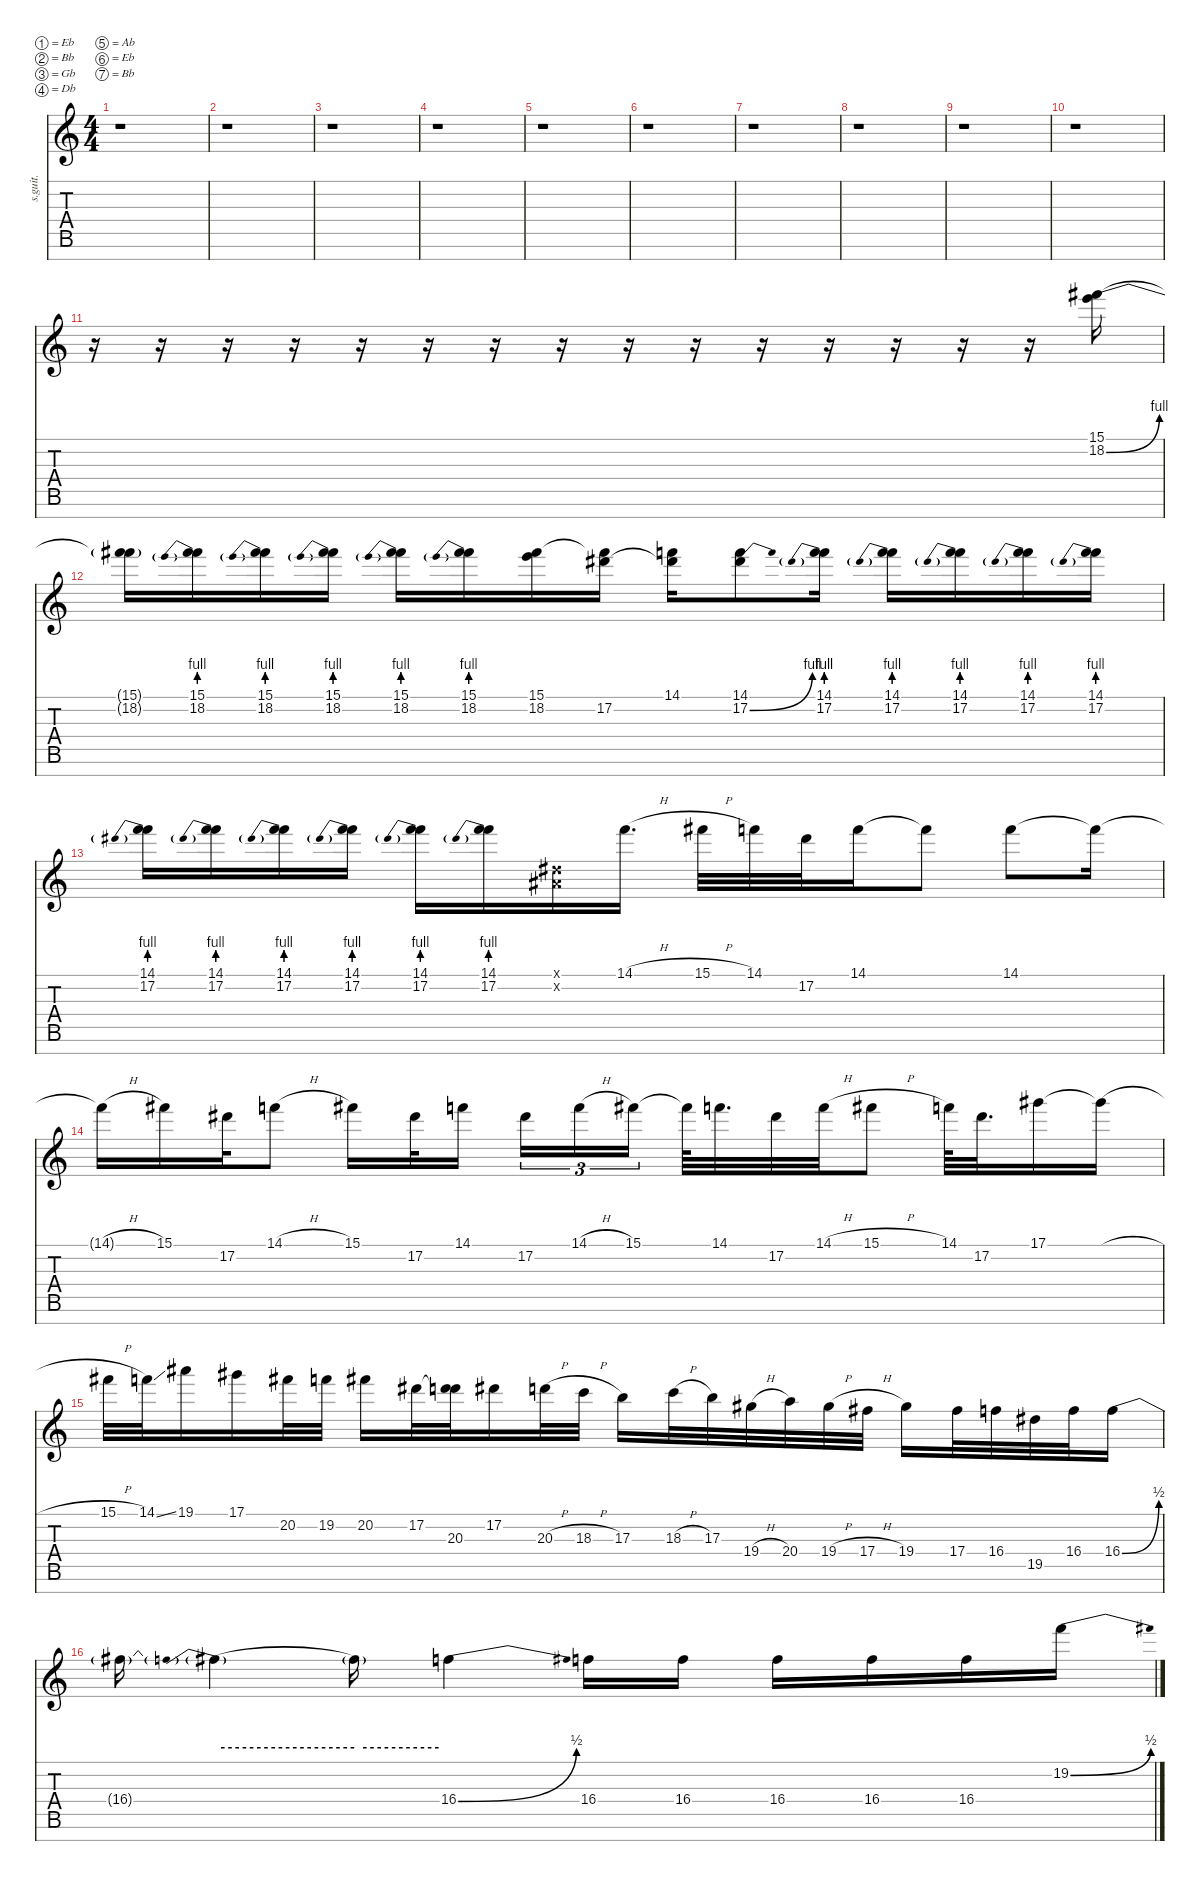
\defaultSystemsLayout 4
\hideDynamics
\bracketExtendMode nobrackets
\track ("Fredrik Thordendal Lead" "s.guit.") {instrument distortionguitar}
\staff {score tabs}
\tuning (Eb4 Bb3 Gb3 Db3 Ab2 Eb2 Bb1)
\ts (4 4)
\tempo (110 hide)
\clef g2
\ks c
r.1{dy f} |
r.1 |
r.1 |
r.1 |
r.1 |
r.1 |
r.1 |
r.1 |
r.1 |
r.1 |
r.16 r.16 r.16 r.16 r.16 r.16 r.16 r.16 r.16 r.16 r.16 r.16 r.16 r.16 r.16 (15.1{acc #} 18.2{be (bend 0 0 15 4)}).16{lyrics (0 "") lyrics (1 "") lyrics (2 "") lyrics (3 "") lyrics (4 "")} |
(15.1{t acc #} 18.2{t}).16{lyrics (0 "") lyrics (1 "") lyrics (2 "") lyrics (3 "") lyrics (4 "")} (15.1{acc #} 18.2{be (prebend 0 4 60 4)}).16{lyrics (0 "") lyrics (1 "") lyrics (2 "") lyrics (3 "") lyrics (4 "")} (15.1{acc #} 18.2{be (prebend 0 4 60 4)}).16{lyrics (0 "") lyrics (1 "") lyrics (2 "") lyrics (3 "") lyrics (4 "")} (15.1{acc #} 18.2{be (prebend 0 4 60 4)}).16{lyrics (0 "") lyrics (1 "") lyrics (2 "") lyrics (3 "") lyrics (4 "")} (15.1{acc #} 18.2{be (prebend 0 4 60 4)}).16{lyrics (0 "") lyrics (1 "") lyrics (2 "") lyrics (3 "") lyrics (4 "")} (15.1{acc #} 18.2{be (prebend 0 4 60 4)}).16{lyrics (0 "") lyrics (1 "") lyrics (2 "") lyrics (3 "") lyrics (4 "")} (15.1{acc #} 18.2).16{lyrics (0 "") lyrics (1 "") lyrics (2 "") lyrics (3 "") lyrics (4 "")} (15.1{t acc #} 17.2{acc #}).16{lyrics (0 "") lyrics (1 "") lyrics (2 "") lyrics (3 "") lyrics (4 "")} (14.1 17.2{t acc #}).16{lyrics (0 "") lyrics (1 "") lyrics (2 "") lyrics (3 "") lyrics (4 "")} (14.1 17.2{be (bend 0 0 15 4) acc #}).8{lyrics (0 "") lyrics (1 "") lyrics (2 "") lyrics (3 "") lyrics (4 "")} (14.1 17.2{be (prebend 0 4 60 4)}).16{lyrics (0 "") lyrics (1 "") lyrics (2 "") lyrics (3 "") lyrics (4 "")} (14.1 17.2{be (prebend 0 4 60 4)}).16{lyrics (0 "") lyrics (1 "") lyrics (2 "") lyrics (3 "") lyrics (4 "")} (14.1 17.2{be (prebend 0 4 60 4)}).16{lyrics (0 "") lyrics (1 "") lyrics (2 "") lyrics (3 "") lyrics (4 "")} (14.1 17.2{be (prebend 0 4 60 4)}).16{lyrics (0 "") lyrics (1 "") lyrics (2 "") lyrics (3 "") lyrics (4 "")} (14.1 17.2{be (prebend 0 4 60 4)}).16{lyrics (0 "") lyrics (1 "") lyrics (2 "") lyrics (3 "") lyrics (4 "")} |
(14.1 17.2{be (prebend 0 4 60 4)}).16{lyrics (0 "") lyrics (1 "") lyrics (2 "") lyrics (3 "") lyrics (4 "")} (14.1 17.2{be (prebend 0 4 60 4)}).16{lyrics (0 "") lyrics (1 "") lyrics (2 "") lyrics (3 "") lyrics (4 "")} (14.1 17.2{be (prebend 0 4 60 4)}).16{lyrics (0 "") lyrics (1 "") lyrics (2 "") lyrics (3 "") lyrics (4 "")} (14.1 17.2{be (prebend 0 4 60 4)}).16{lyrics (0 "") lyrics (1 "") lyrics (2 "") lyrics (3 "") lyrics (4 "")} (14.1 17.2{be (prebend 0 4 60 4)}).16{lyrics (0 "") lyrics (1 "") lyrics (2 "") lyrics (3 "") lyrics (4 "")} (14.1 17.2{be (prebend 0 4 60 4)}).16{lyrics (0 "") lyrics (1 "") lyrics (2 "") lyrics (3 "") lyrics (4 "")} (0.1{x acc #} 0.2{x acc #}).16{lyrics (0 "") lyrics (1 "") lyrics (2 "") lyrics (3 "") lyrics (4 "")} 14.1{h}.16{d lyrics (0 "") lyrics (1 "") lyrics (2 "") lyrics (3 "") lyrics (4 "")} 15.1{h acc #}.32{lyrics (0 "") lyrics (1 "") lyrics (2 "") lyrics (3 "") lyrics (4 "")} 14.1.32{lyrics (0 "") lyrics (1 "") lyrics (2 "") lyrics (3 "") lyrics (4 "")} 17.2{acc #}.32{lyrics (0 "") lyrics (1 "") lyrics (2 "") lyrics (3 "") lyrics (4 "")} 14.1.16{lyrics (0 "") lyrics (1 "") lyrics (2 "") lyrics (3 "") lyrics (4 "")} 14.1{t}.8{lyrics (0 "") lyrics (1 "") lyrics (2 "") lyrics (3 "") lyrics (4 "")} 14.1.8{lyrics (0 "") lyrics (1 "") lyrics (2 "") lyrics (3 "") lyrics (4 "")} 14.1{t}.16{lyrics (0 "") lyrics (1 "") lyrics (2 "") lyrics (3 "") lyrics (4 "")} |
14.1{h t}.16{lyrics (0 "") lyrics (1 "") lyrics (2 "") lyrics (3 "") lyrics (4 "") dy ff} 15.1{acc #}.16{lyrics (0 "") lyrics (1 "") lyrics (2 "") lyrics (3 "") lyrics (4 "") dy f} 17.2{acc #}.32{lyrics (0 "") lyrics (1 "") lyrics (2 "") lyrics (3 "") lyrics (4 "")} 14.1{h}.8{lyrics (0 "") lyrics (1 "") lyrics (2 "") lyrics (3 "") lyrics (4 "")} 15.1{acc #}.16{lyrics (0 "") lyrics (1 "") lyrics (2 "") lyrics (3 "") lyrics (4 "")} 17.2{acc #}.32{lyrics (0 "") lyrics (1 "") lyrics (2 "") lyrics (3 "") lyrics (4 "")} 14.1.16{lyrics (0 "") lyrics (1 "") lyrics (2 "") lyrics (3 "") lyrics (4 "")} 17.2{acc #}.16{tu (3 2) lyrics (0 "") lyrics (1 "") lyrics (2 "") lyrics (3 "") lyrics (4 "")} 14.1{h}.16{tu (3 2) lyrics (0 "") lyrics (1 "") lyrics (2 "") lyrics (3 "") lyrics (4 "")} 15.1{acc #}.16{tu (3 2) lyrics (0 "") lyrics (1 "") lyrics (2 "") lyrics (3 "") lyrics (4 "")} 15.1{t acc #}.64{lyrics (0 "") lyrics (1 "") lyrics (2 "") lyrics (3 "") lyrics (4 "")} 14.1.32{d lyrics (0 "") lyrics (1 "") lyrics (2 "") lyrics (3 "") lyrics (4 "")} 17.2{acc #}.32{lyrics (0 "") lyrics (1 "") lyrics (2 "") lyrics (3 "") lyrics (4 "")} 14.1{h}.32{lyrics (0 "") lyrics (1 "") lyrics (2 "") lyrics (3 "") lyrics (4 "")} 15.1{h acc #}.8{lyrics (0 "") lyrics (1 "") lyrics (2 "") lyrics (3 "") lyrics (4 "")} 14.1.64{lyrics (0 "") lyrics (1 "") lyrics (2 "") lyrics (3 "") lyrics (4 "")} 17.2{acc #}.32{d lyrics (0 "") lyrics (1 "") lyrics (2 "") lyrics (3 "") lyrics (4 "")} 17.1{acc #}.16{lyrics (0 "") lyrics (1 "") lyrics (2 "") lyrics (3 "") lyrics (4 "")} 17.1{h t acc #}.16{lyrics (0 "") lyrics (1 "") lyrics (2 "") lyrics (3 "") lyrics (4 "") dy ff} |
15.1{h acc #}.32{lyrics (0 "") lyrics (1 "") lyrics (2 "") lyrics (3 "") lyrics (4 "") dy f} 14.1{ss}.32{lyrics (0 "") lyrics (1 "") lyrics (2 "") lyrics (3 "") lyrics (4 "")} 19.1{acc #}.16{lyrics (0 "") lyrics (1 "") lyrics (2 "") lyrics (3 "") lyrics (4 "")} 17.1{acc #}.16{lyrics (0 "") lyrics (1 "") lyrics (2 "") lyrics (3 "") lyrics (4 "")} 20.2{acc #}.32{lyrics (0 "") lyrics (1 "") lyrics (2 "") lyrics (3 "") lyrics (4 "")} 19.2.32{lyrics (0 "") lyrics (1 "") lyrics (2 "") lyrics (3 "") lyrics (4 "")} 20.2{acc #}.16{lyrics (0 "") lyrics (1 "") lyrics (2 "") lyrics (3 "") lyrics (4 "")} 17.2{acc #}.32{lyrics (0 "") lyrics (1 "") lyrics (2 "") lyrics (3 "") lyrics (4 "")} (17.2{t acc #} 20.3).32{lyrics (0 "") lyrics (1 "") lyrics (2 "") lyrics (3 "") lyrics (4 "")} 17.2{acc #}.16{lyrics (0 "") lyrics (1 "") lyrics (2 "") lyrics (3 "") lyrics (4 "")} 20.3{h}.32{lyrics (0 "") lyrics (1 "") lyrics (2 "") lyrics (3 "") lyrics (4 "")} 18.3{h}.32{lyrics (0 "") lyrics (1 "") lyrics (2 "") lyrics (3 "") lyrics (4 "")} 17.3.16{lyrics (0 "") lyrics (1 "") lyrics (2 "") lyrics (3 "") lyrics (4 "")} 18.3{h}.32{lyrics (0 "") lyrics (1 "") lyrics (2 "") lyrics (3 "") lyrics (4 "")} 17.3.32{lyrics (0 "") lyrics (1 "") lyrics (2 "") lyrics (3 "") lyrics (4 "")} 19.4{h acc #}.32{lyrics (0 "") lyrics (1 "") lyrics (2 "") lyrics (3 "") lyrics (4 "")} 20.4.32{lyrics (0 "") lyrics (1 "") lyrics (2 "") lyrics (3 "") lyrics (4 "")} 19.4{h acc #}.32{lyrics (0 "") lyrics (1 "") lyrics (2 "") lyrics (3 "") lyrics (4 "")} 17.4{h acc #}.32{lyrics (0 "") lyrics (1 "") lyrics (2 "") lyrics (3 "") lyrics (4 "")} 19.4{acc #}.16{lyrics (0 "") lyrics (1 "") lyrics (2 "") lyrics (3 "") lyrics (4 "")} 17.4{acc #}.32{lyrics (0 "") lyrics (1 "") lyrics (2 "") lyrics (3 "") lyrics (4 "")} 16.4.32{lyrics (0 "") lyrics (1 "") lyrics (2 "") lyrics (3 "") lyrics (4 "")} 19.5{acc #}.32{lyrics (0 "") lyrics (1 "") lyrics (2 "") lyrics (3 "") lyrics (4 "")} 16.4.32{lyrics (0 "") lyrics (1 "") lyrics (2 "") lyrics (3 "") lyrics (4 "")} 16.4{be (bend 0 0 15 2)}.16{lyrics (0 "") lyrics (1 "") lyrics (2 "") lyrics (3 "") lyrics (4 "")} |
16.4{t}.16{lyrics (0 "") lyrics (1 "") lyrics (2 "") lyrics (3 "") lyrics (4 "")} 16.4{be (prebend 0 2 60 2) t}.4{lyrics (0 "") lyrics (1 "") lyrics (2 "") lyrics (3 "") lyrics (4 "")} 16.4{be (hold 0 2 60 2) t}.16{lyrics (0 "") lyrics (1 "") lyrics (2 "") lyrics (3 "") lyrics (4 "")} 16.4{be (bend 0 0 15 2)}.4{lyrics (0 "") lyrics (1 "") lyrics (2 "") lyrics (3 "") lyrics (4 "")} 16.4.16{lyrics (0 "") lyrics (1 "") lyrics (2 "") lyrics (3 "") lyrics (4 "")} 16.4.16{lyrics (0 "") lyrics (1 "") lyrics (2 "") lyrics (3 "") lyrics (4 "")} 16.4.16{lyrics (0 "") lyrics (1 "") lyrics (2 "") lyrics (3 "") lyrics (4 "")} 16.4.16{lyrics (0 "") lyrics (1 "") lyrics (2 "") lyrics (3 "") lyrics (4 "")} 16.4.16{lyrics (0 "") lyrics (1 "") lyrics (2 "") lyrics (3 "") lyrics (4 "")} 19.2{be (bend 0 0 15 2)}.16{lyrics (0 "") lyrics (1 "") lyrics (2 "") lyrics (3 "") lyrics (4 "")}
